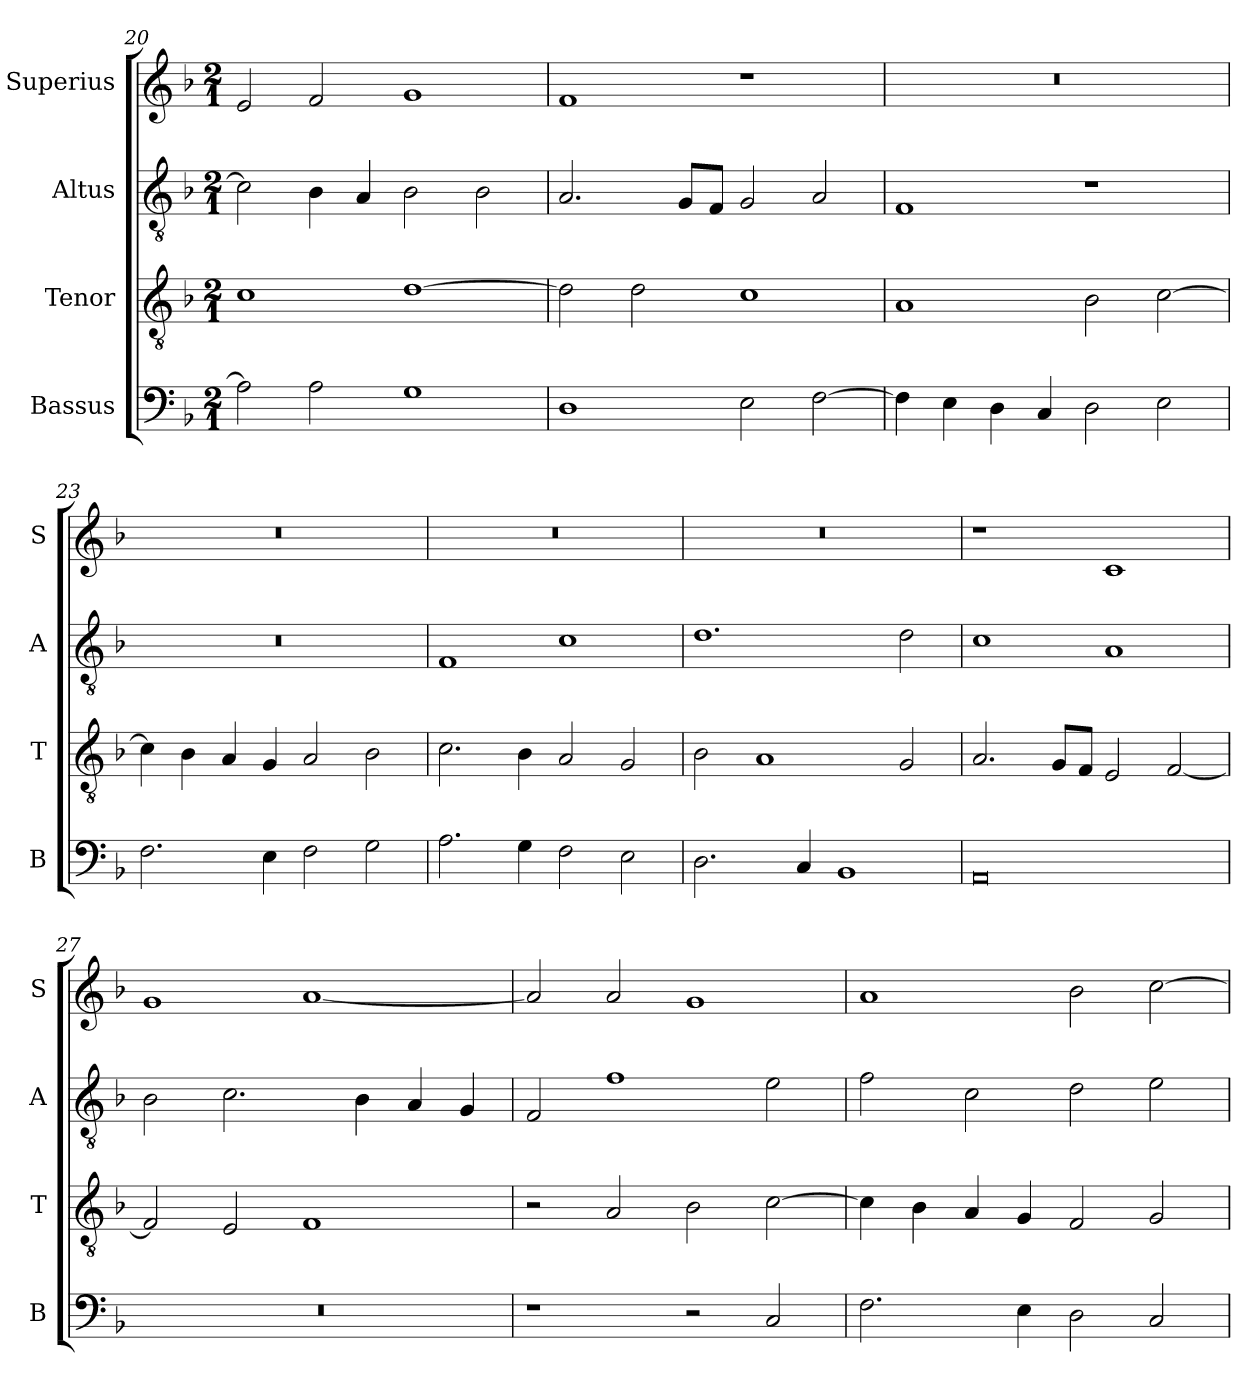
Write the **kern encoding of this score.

**kern	**kern	**kern	**kern
*part4	*part3	*part2	*part1
*staff4	*staff3	*staff2	*staff1
*I"Bassus	*I"Tenor	*I"Altus	*I"Superius
*I'B	*I'T	*I'A	*I'S
*clefF4	*clefGv2	*clefGv2	*clefG2
*k[b-]	*k[b-]	*k[b-]	*k[b-]
*F:	*F:	*F:	*F:
*M2/1	*M2/1	*M2/1	*M2/1
=20	=20	=20	=20
2A]	1c	2c]	2e
2A	.	4B-	2f
.	.	4A	.
1G	[1d	2B-	1g
.	.	2B-	.
=21	=21	=21	=21
1D	2d]	2.A	1f
.	2d	.	.
.	.	8GL	.
.	.	8FJ	.
2E	1c	2G	1r
[2F	.	2A	.
=22	=22	=22	=22
4F]	1A	1F	0r
4E	.	.	.
4D	.	.	.
4C	.	.	.
2D	2B-	1r	.
2E	[2c	.	.
=23	=23	=23	=23
2.F	4c]	0r	0r
.	4B-	.	.
.	4A	.	.
4E	4G	.	.
2F	2A	.	.
2G	2B-	.	.
=24	=24	=24	=24
2.A	2.c	1F	0r
4G	4B-	.	.
2F	2A	1c	.
2E	2G	.	.
=25	=25	=25	=25
2.D	2B-	1.d	0r
.	1A	.	.
4C	.	.	.
1BB-	.	.	.
.	2G	2d	.
=26	=26	=26	=26
0AA	2.A	1c	1r
.	8GL	.	.
.	8FJ	.	.
.	2E	1A	1c
.	[2F	.	.
=27	=27	=27	=27
0r	2F]	2B-	1g
.	2E	2.c	.
.	1F	.	[1a
.	.	4B-	.
.	.	4A	.
.	.	4G	.
=28	=28	=28	=28
1r	2r	2F	2a]
.	2A	1f	2a
2r	2B-	.	1g
2C	[2c	2e	.
=29	=29	=29	=29
2.F	4c]	2f	1a
.	4B-	.	.
.	4A	2c	.
4E	4G	.	.
2D	2F	2d	2b-
2C	2G	2e	[2cc
=	=	=	=
*-	*-	*-	*-
